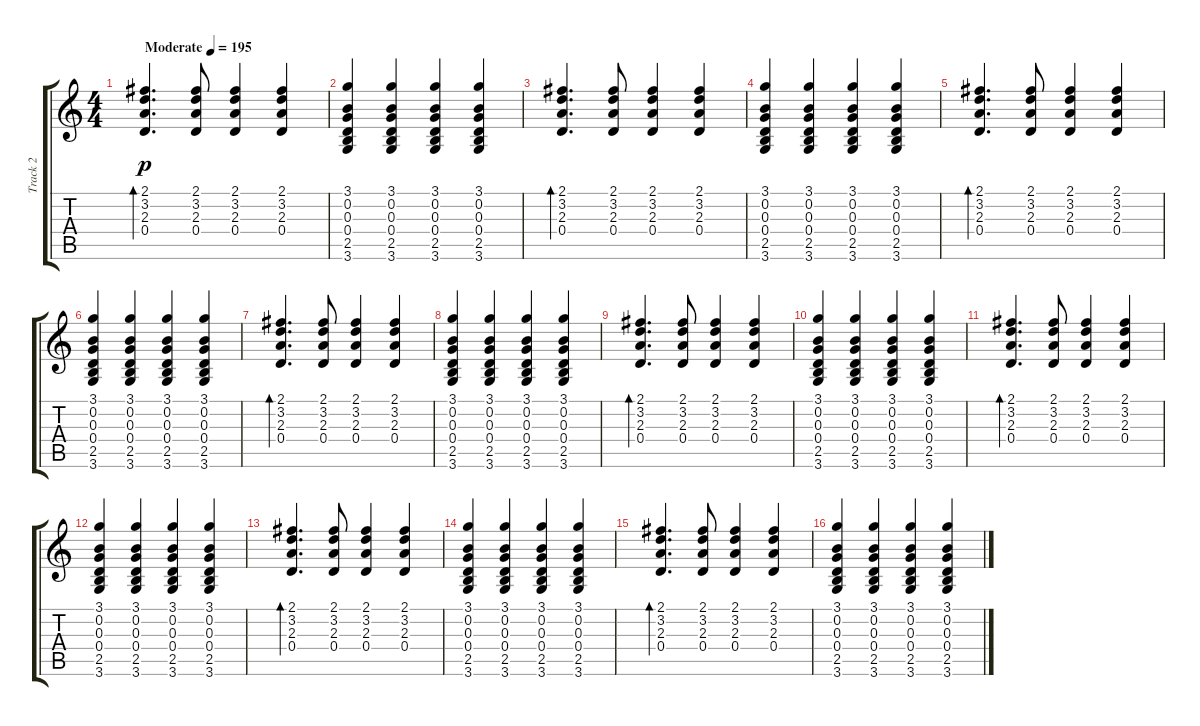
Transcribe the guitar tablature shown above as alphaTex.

\track ("Track 2" "Track 2") {instrument electricguitarjazz}
\staff {score tabs}
\tuning (E4 B3 G3 D3 A2 E2) {hide}
\ts (4 4)
\tempo (195 "Moderate")
\clef g2
\ks c
(2.1 3.2 2.3 0.4).4{d bd 120 dy p instrument electricguitarjazz} (2.1 3.2 2.3 0.4).8 (2.1 3.2 2.3 0.4).4 (2.1 3.2 2.3 0.4).4 |
(3.1 0.2 0.3 0.4 2.5 3.6).4 (3.1 0.2 0.3 0.4 2.5 3.6).4 (3.1 0.2 0.3 0.4 2.5 3.6).4 (3.1 0.2 0.3 0.4 2.5 3.6).4 |
(2.1 3.2 2.3 0.4).4{d bd 120} (2.1 3.2 2.3 0.4).8 (2.1 3.2 2.3 0.4).4 (2.1 3.2 2.3 0.4).4 |
(3.1 0.2 0.3 0.4 2.5 3.6).4 (3.1 0.2 0.3 0.4 2.5 3.6).4 (3.1 0.2 0.3 0.4 2.5 3.6).4 (3.1 0.2 0.3 0.4 2.5 3.6).4 |
(2.1 3.2 2.3 0.4).4{d bd 120} (2.1 3.2 2.3 0.4).8 (2.1 3.2 2.3 0.4).4 (2.1 3.2 2.3 0.4).4 |
(3.1 0.2 0.3 0.4 2.5 3.6).4 (3.1 0.2 0.3 0.4 2.5 3.6).4 (3.1 0.2 0.3 0.4 2.5 3.6).4 (3.1 0.2 0.3 0.4 2.5 3.6).4 |
(2.1 3.2 2.3 0.4).4{d bd 120} (2.1 3.2 2.3 0.4).8 (2.1 3.2 2.3 0.4).4 (2.1 3.2 2.3 0.4).4 |
(3.1 0.2 0.3 0.4 2.5 3.6).4 (3.1 0.2 0.3 0.4 2.5 3.6).4 (3.1 0.2 0.3 0.4 2.5 3.6).4 (3.1 0.2 0.3 0.4 2.5 3.6).4 |
(2.1 3.2 2.3 0.4).4{d bd 120} (2.1 3.2 2.3 0.4).8 (2.1 3.2 2.3 0.4).4 (2.1 3.2 2.3 0.4).4 |
(3.1 0.2 0.3 0.4 2.5 3.6).4 (3.1 0.2 0.3 0.4 2.5 3.6).4 (3.1 0.2 0.3 0.4 2.5 3.6).4 (3.1 0.2 0.3 0.4 2.5 3.6).4 |
(2.1 3.2 2.3 0.4).4{d bd 120} (2.1 3.2 2.3 0.4).8 (2.1 3.2 2.3 0.4).4 (2.1 3.2 2.3 0.4).4 |
(3.1 0.2 0.3 0.4 2.5 3.6).4 (3.1 0.2 0.3 0.4 2.5 3.6).4 (3.1 0.2 0.3 0.4 2.5 3.6).4 (3.1 0.2 0.3 0.4 2.5 3.6).4 |
(2.1 3.2 2.3 0.4).4{d bd 120} (2.1 3.2 2.3 0.4).8 (2.1 3.2 2.3 0.4).4 (2.1 3.2 2.3 0.4).4 |
(3.1 0.2 0.3 0.4 2.5 3.6).4 (3.1 0.2 0.3 0.4 2.5 3.6).4 (3.1 0.2 0.3 0.4 2.5 3.6).4 (3.1 0.2 0.3 0.4 2.5 3.6).4 |
(2.1 3.2 2.3 0.4).4{d bd 120} (2.1 3.2 2.3 0.4).8 (2.1 3.2 2.3 0.4).4 (2.1 3.2 2.3 0.4).4 |
(3.1 0.2 0.3 0.4 2.5 3.6).4 (3.1 0.2 0.3 0.4 2.5 3.6).4 (3.1 0.2 0.3 0.4 2.5 3.6).4 (3.1 0.2 0.3 0.4 2.5 3.6).4
